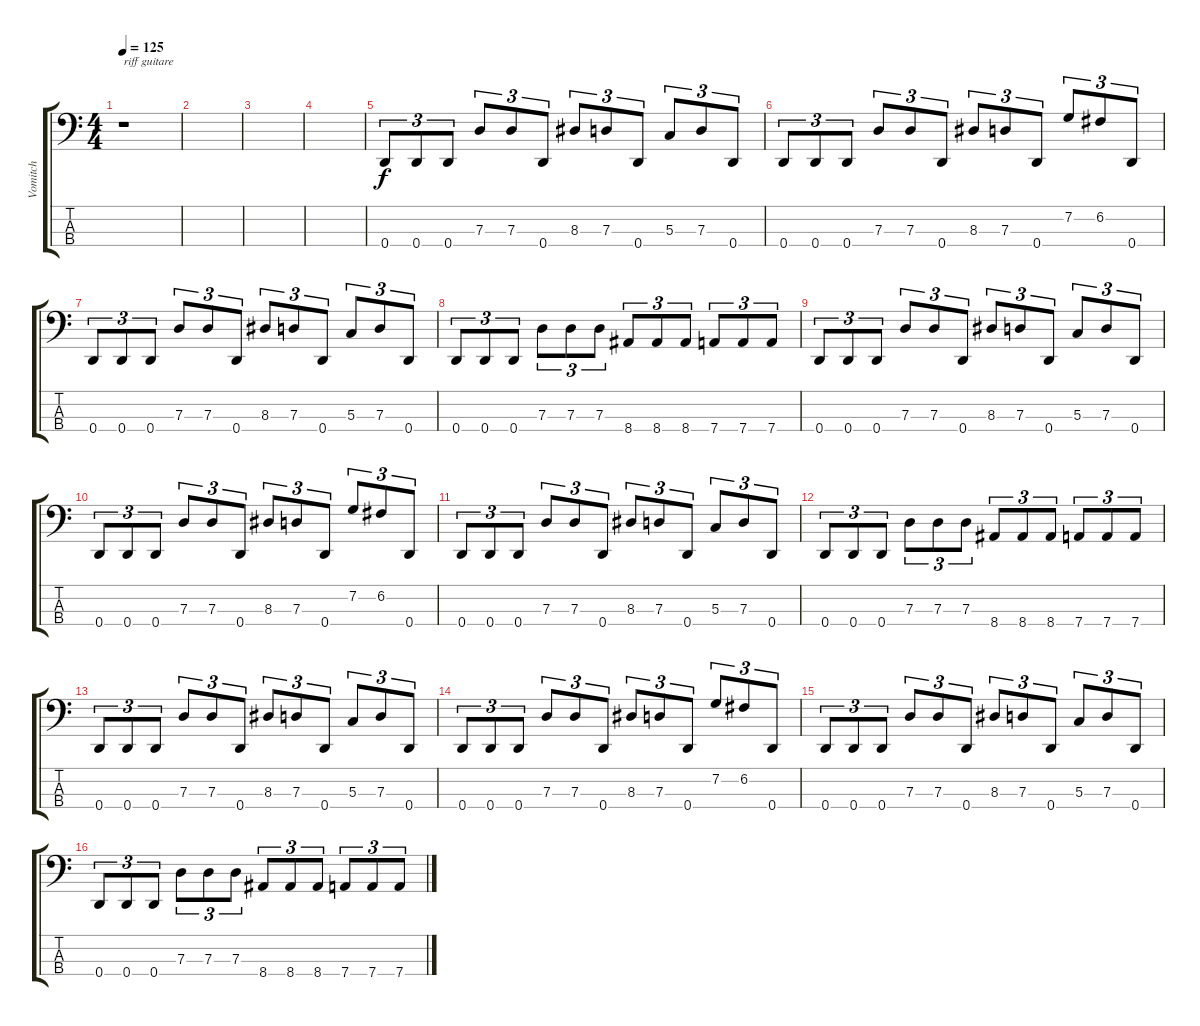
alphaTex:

\track ("Vomitch" "Vomitch") {instrument electricbasspick}
\staff {score tabs}
\tuning (F2 C2 G1 D1) {hide}
\ts (4 4)
\tempo 125
\clef f4
\ks c
r.1{txt "riff guitare" dy f} |
|
|
|
0.4.8{tu (3 2)} 0.4.8{tu (3 2)} 0.4.8{tu (3 2)} 7.3.8{tu (3 2)} 7.3.8{tu (3 2)} 0.4.8{tu (3 2)} 8.3.8{tu (3 2)} 7.3.8{tu (3 2)} 0.4.8{tu (3 2)} 5.3.8{tu (3 2)} 7.3.8{tu (3 2)} 0.4.8{tu (3 2)} |
0.4.8{tu (3 2)} 0.4.8{tu (3 2)} 0.4.8{tu (3 2)} 7.3.8{tu (3 2)} 7.3.8{tu (3 2)} 0.4.8{tu (3 2)} 8.3.8{tu (3 2)} 7.3.8{tu (3 2)} 0.4.8{tu (3 2)} 7.2.8{tu (3 2)} 6.2.8{tu (3 2)} 0.4.8{tu (3 2)} |
0.4.8{tu (3 2)} 0.4.8{tu (3 2)} 0.4.8{tu (3 2)} 7.3.8{tu (3 2)} 7.3.8{tu (3 2)} 0.4.8{tu (3 2)} 8.3.8{tu (3 2)} 7.3.8{tu (3 2)} 0.4.8{tu (3 2)} 5.3.8{tu (3 2)} 7.3.8{tu (3 2)} 0.4.8{tu (3 2)} |
0.4.8{tu (3 2)} 0.4.8{tu (3 2)} 0.4.8{tu (3 2)} 7.3.8{tu (3 2)} 7.3.8{tu (3 2)} 7.3.8{tu (3 2)} 8.4.8{tu (3 2)} 8.4.8{tu (3 2)} 8.4.8{tu (3 2)} 7.4.8{tu (3 2)} 7.4.8{tu (3 2)} 7.4.8{tu (3 2)} |
0.4.8{tu (3 2)} 0.4.8{tu (3 2)} 0.4.8{tu (3 2)} 7.3.8{tu (3 2)} 7.3.8{tu (3 2)} 0.4.8{tu (3 2)} 8.3.8{tu (3 2)} 7.3.8{tu (3 2)} 0.4.8{tu (3 2)} 5.3.8{tu (3 2)} 7.3.8{tu (3 2)} 0.4.8{tu (3 2)} |
0.4.8{tu (3 2)} 0.4.8{tu (3 2)} 0.4.8{tu (3 2)} 7.3.8{tu (3 2)} 7.3.8{tu (3 2)} 0.4.8{tu (3 2)} 8.3.8{tu (3 2)} 7.3.8{tu (3 2)} 0.4.8{tu (3 2)} 7.2.8{tu (3 2)} 6.2.8{tu (3 2)} 0.4.8{tu (3 2)} |
0.4.8{tu (3 2)} 0.4.8{tu (3 2)} 0.4.8{tu (3 2)} 7.3.8{tu (3 2)} 7.3.8{tu (3 2)} 0.4.8{tu (3 2)} 8.3.8{tu (3 2)} 7.3.8{tu (3 2)} 0.4.8{tu (3 2)} 5.3.8{tu (3 2)} 7.3.8{tu (3 2)} 0.4.8{tu (3 2)} |
0.4.8{tu (3 2)} 0.4.8{tu (3 2)} 0.4.8{tu (3 2)} 7.3.8{tu (3 2)} 7.3.8{tu (3 2)} 7.3.8{tu (3 2)} 8.4.8{tu (3 2)} 8.4.8{tu (3 2)} 8.4.8{tu (3 2)} 7.4.8{tu (3 2)} 7.4.8{tu (3 2)} 7.4.8{tu (3 2)} |
0.4.8{tu (3 2)} 0.4.8{tu (3 2)} 0.4.8{tu (3 2)} 7.3.8{tu (3 2)} 7.3.8{tu (3 2)} 0.4.8{tu (3 2)} 8.3.8{tu (3 2)} 7.3.8{tu (3 2)} 0.4.8{tu (3 2)} 5.3.8{tu (3 2)} 7.3.8{tu (3 2)} 0.4.8{tu (3 2)} |
0.4.8{tu (3 2)} 0.4.8{tu (3 2)} 0.4.8{tu (3 2)} 7.3.8{tu (3 2)} 7.3.8{tu (3 2)} 0.4.8{tu (3 2)} 8.3.8{tu (3 2)} 7.3.8{tu (3 2)} 0.4.8{tu (3 2)} 7.2.8{tu (3 2)} 6.2.8{tu (3 2)} 0.4.8{tu (3 2)} |
0.4.8{tu (3 2)} 0.4.8{tu (3 2)} 0.4.8{tu (3 2)} 7.3.8{tu (3 2)} 7.3.8{tu (3 2)} 0.4.8{tu (3 2)} 8.3.8{tu (3 2)} 7.3.8{tu (3 2)} 0.4.8{tu (3 2)} 5.3.8{tu (3 2)} 7.3.8{tu (3 2)} 0.4.8{tu (3 2)} |
0.4.8{tu (3 2)} 0.4.8{tu (3 2)} 0.4.8{tu (3 2)} 7.3.8{tu (3 2)} 7.3.8{tu (3 2)} 7.3.8{tu (3 2)} 8.4.8{tu (3 2)} 8.4.8{tu (3 2)} 8.4.8{tu (3 2)} 7.4.8{tu (3 2)} 7.4.8{tu (3 2)} 7.4.8{tu (3 2)}
